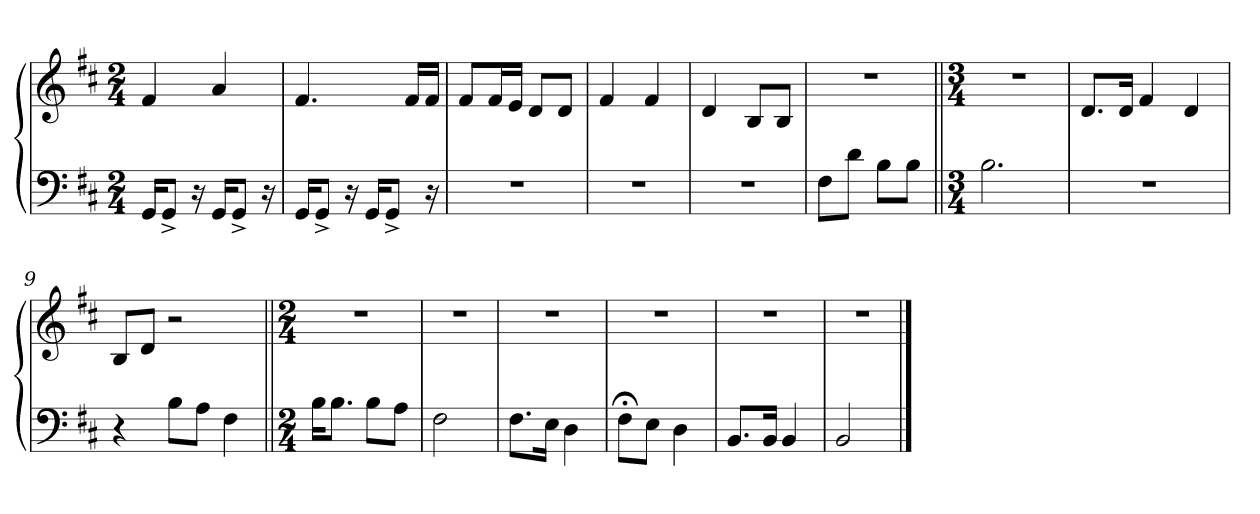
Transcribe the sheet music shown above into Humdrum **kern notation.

**kern	**kern
*part1	*part1
*staff2	*staff1
*clefF4	*clefG2
*k[f#c#]	*k[f#c#]
*M2/4	*M2/4
=1	=1
16GG/KL	4f#/
8GG^/J	.
16r	.
16GG/KL	4a/
8GG^/J	.
16r	.
=2	=2
16GG/KL	4.f#/
8GG^/J	.
16r	.
16GG/KL	.
8GG^/J	.
.	16f#/LL
16r	16f#/JJ
=3	=3
2r	8f#/L
.	16f#/L
.	16e/JJ
.	8d/L
.	8d/J
=4	=4
2r	4f#/
.	4f#/
=5	=5
2r	4d/
.	8B/L
.	8B/J
=6	=6
8F#\L	2r
8d\J	.
8B\L	.
8B\J	.
=7||	=7||
*M3/4	*M3/4
2.B\	2.r
=8	=8
2.r	8.d/L
.	16d/Jk
.	4f#/
.	4d/
=9	=9
4r	8B/L
.	8d/J
8B\L	2r
8A\J	.
4F#\	.
=10||	=10||
*M2/4	*M2/4
16B\KL	2r
8.B\J	.
8B\L	.
8A\J	.
=11	=11
2F#\	2r
=12	=12
8.F#\L	2r
16E\Jk	.
4D\	.
=13	=13
8F#;<\L	2r
8E\J	.
4D\	.
=14	=14
8.BB/L	2r
16BB/Jk	.
4BB/	.
=15	=15
2BB/	2r
==	==
*-	*-
